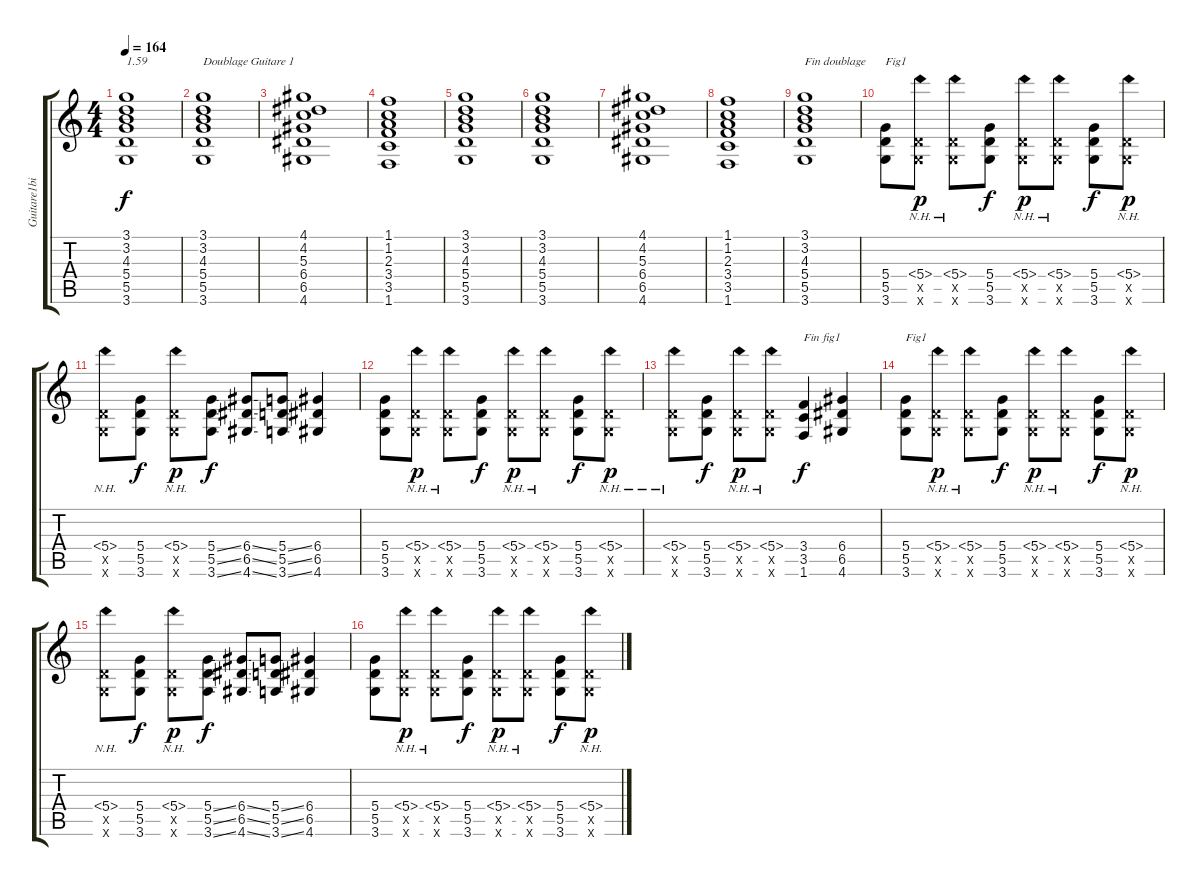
\track ("Guitare1bis" "Guitare1bi") {instrument distortionguitar}
\staff {score tabs}
\tuning (E4 B3 G3 D3 A2 E2) {hide}
\ts (4 4)
\tempo 164
\clef g2
\ks c
(3.1 3.2 4.3 5.4 5.5 3.6).1{txt "1.59" dy f} |
(3.1 3.2 4.3 5.4 5.5 3.6).1{txt "Doublage Guitare 1"} |
(4.1 4.2 5.3 6.4 6.5 4.6).1 |
(1.1 1.2 2.3 3.4 3.5 1.6).1 |
(3.1 3.2 4.3 5.4 5.5 3.6).1 |
(3.1 3.2 4.3 5.4 5.5 3.6).1 |
(4.1 4.2 5.3 6.4 6.5 4.6).1 |
(1.1 1.2 2.3 3.4 3.5 1.6).1 |
(3.1 3.2 4.3 5.4 5.5 3.6).1{txt "Fin doublage"} |
(5.4 5.5 3.6).8{txt "Fig1"} (5.4{nh} 5.5{x} 3.6{x}).8{dy p} (5.4{nh} 5.5{x} 3.6{x}).8 (5.4 5.5 3.6).8{dy f} (5.4{nh} 5.5{x} 3.6{x}).8{dy p} (5.4{nh} 5.5{x} 3.6{x}).8 (5.4 5.5 3.6).8{dy f} (5.4{nh} 5.5{x} 3.6{x}).8{dy p} |
(5.4{nh} 5.5{x} 3.6{x}).8 (5.4 5.5 3.6).8{dy f} (5.4{nh} 5.5{x} 3.6{x}).8{dy p} (5.4{ss} 5.5{ss} 3.6{ss}).8{dy f} (6.4{ss} 6.5{ss} 4.6{ss}).8 (5.4{ss} 5.5{ss} 3.6{ss}).8 (6.4 6.5 4.6).4 |
(5.4 5.5 3.6).8 (5.4{nh} 5.5{x} 3.6{x}).8{dy p} (5.4{nh} 5.5{x} 3.6{x}).8 (5.4 5.5 3.6).8{dy f} (5.4{nh} 5.5{x} 3.6{x}).8{dy p} (5.4{nh} 5.5{x} 3.6{x}).8 (5.4 5.5 3.6).8{dy f} (5.4{nh} 5.5{x} 3.6{x}).8{dy p} |
(5.4{nh} 5.5{x} 3.6{x}).8 (5.4 5.5 3.6).8{dy f} (5.4{nh} 5.5{x} 3.6{x}).8{dy p} (5.4{nh} 5.5{x} 3.6{x}).8 (3.4 3.5 1.6).4{txt "Fin fig1" dy f} (6.4 6.5 4.6).4 |
(5.4 5.5 3.6).8{txt "Fig1"} (5.4{nh} 5.5{x} 3.6{x}).8{dy p} (5.4{nh} 5.5{x} 3.6{x}).8 (5.4 5.5 3.6).8{dy f} (5.4{nh} 5.5{x} 3.6{x}).8{dy p} (5.4{nh} 5.5{x} 3.6{x}).8 (5.4 5.5 3.6).8{dy f} (5.4{nh} 5.5{x} 3.6{x}).8{dy p} |
(5.4{nh} 5.5{x} 3.6{x}).8 (5.4 5.5 3.6).8{dy f} (5.4{nh} 5.5{x} 3.6{x}).8{dy p} (5.4{ss} 5.5{ss} 3.6{ss}).8{dy f} (6.4{ss} 6.5{ss} 4.6{ss}).8 (5.4{ss} 5.5{ss} 3.6{ss}).8 (6.4 6.5 4.6).4 |
(5.4 5.5 3.6).8 (5.4{nh} 5.5{x} 3.6{x}).8{dy p} (5.4{nh} 5.5{x} 3.6{x}).8 (5.4 5.5 3.6).8{dy f} (5.4{nh} 5.5{x} 3.6{x}).8{dy p} (5.4{nh} 5.5{x} 3.6{x}).8 (5.4 5.5 3.6).8{dy f} (5.4{nh} 5.5{x} 3.6{x}).8{dy p}
